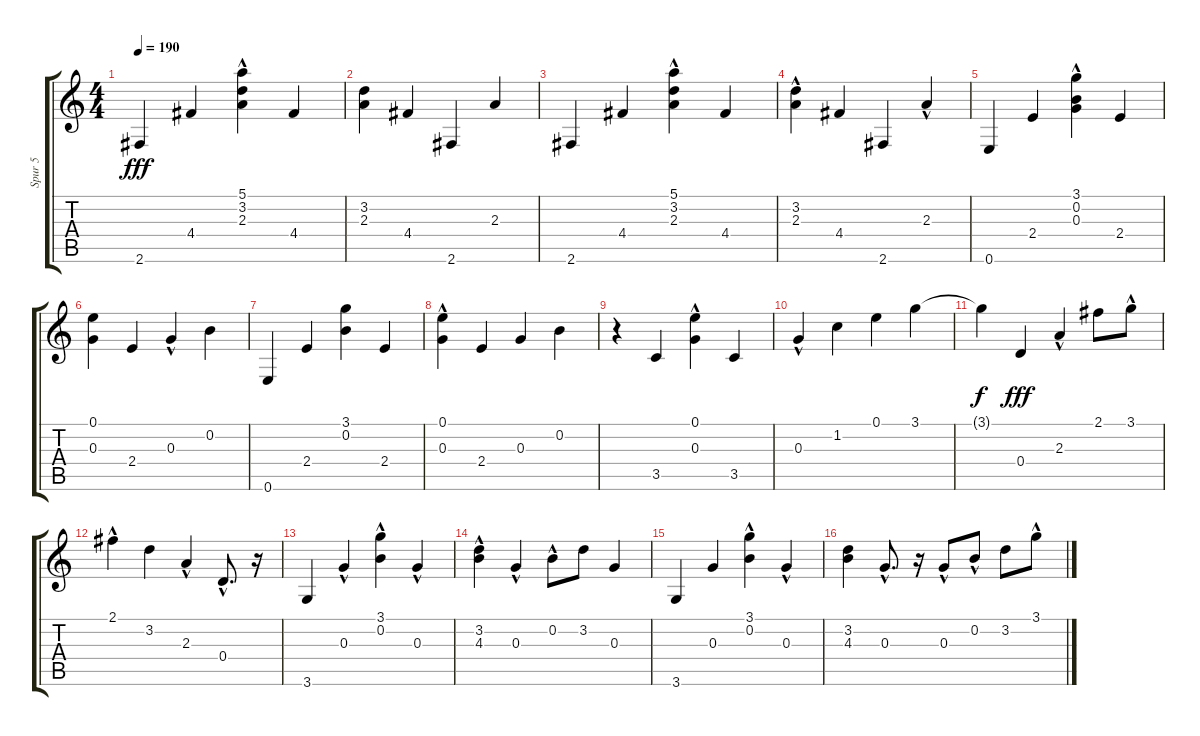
\track ("Spur 5" "Spur 5") {instrument acousticguitarsteel}
\staff {score tabs}
\tuning (E4 B3 G3 D3 A2 E2) {hide}
\ts (4 4)
\tempo 190
\clef g2
\ks c
2.6.4{dy fff} 4.4.4 (5.1 3.2{hac} 2.3).4 4.4.4 |
(3.2 2.3).4 4.4.4 2.6.4 2.3.4 |
2.6.4 4.4.4 (5.1 3.2{hac} 2.3).4 4.4.4 |
(3.2{hac} 2.3).4 4.4.4 2.6.4 2.3{hac}.4 |
0.6.4 2.4.4 (3.1 0.2{hac} 0.3).4 2.4.4 |
(0.1 0.3).4 2.4.4 0.3{hac}.4 0.2.4 |
0.6.4 2.4.4 (3.1 0.2).4 2.4.4 |
(0.1{hac} 0.3).4 2.4.4 0.3.4 0.2.4 |
r.4 3.5.4 (0.1{hac} 0.3).4 3.5.4 |
0.3{hac}.4 1.2.4 0.1.4 3.1.4 |
3.1{t}.4{dy f} 0.4.4{dy fff} 2.3{hac}.4 2.1.8 3.1{hac}.8 |
2.1{hac}.4 3.2.4 2.3{hac}.4 0.4{hac}.8{d} r.16 |
3.6.4 0.3{hac}.4 (3.1 0.2{hac}).4 0.3{hac}.4 |
(3.2 4.3{hac}).4 0.3{hac}.4 0.2{hac}.8 3.2.8 0.3.4 |
3.6.4 0.3.4 (3.1 0.2{hac}).4 0.3{hac}.4 |
(3.2 4.3).4 0.3{hac}.8{d} r.16 0.3{hac}.8 0.2{hac}.8 3.2.8 3.1{hac}.8
